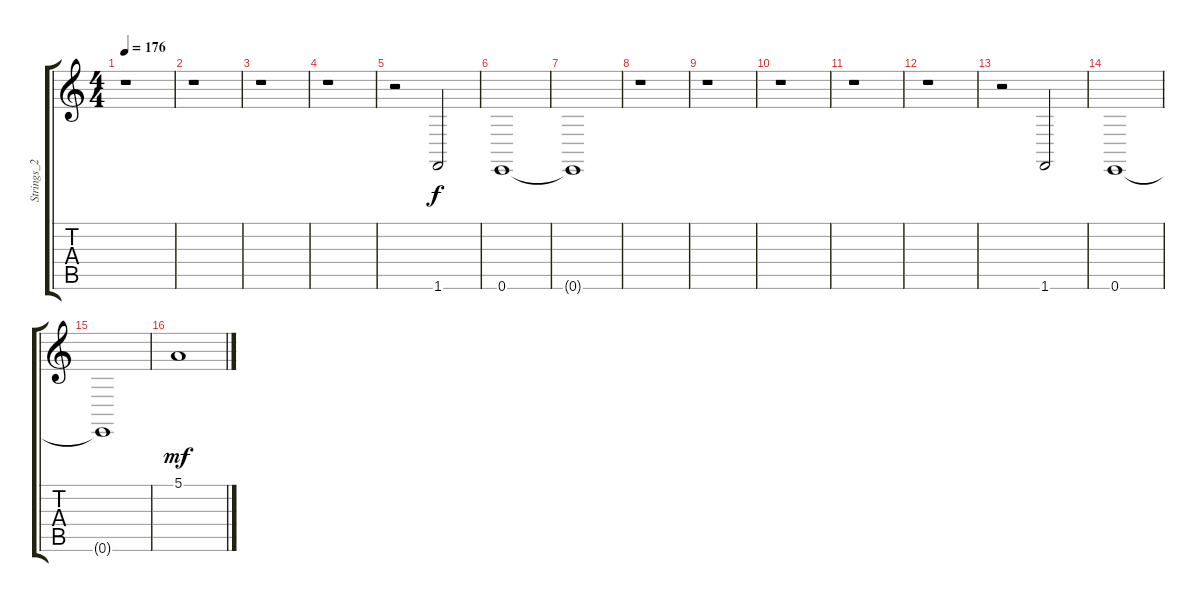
\track ("Strings_2 " "Strings_2 ") {instrument frenchhorn}
\staff {score tabs}
\tuning (E4 B3 G3 D3 A2 E2) {hide}
\ts (4 4)
\tempo 176
\clef g2
\ks c
r.1{dy mf} |
r.1 |
r.1 |
r.1 |
r.2 1.6.2{dy f balance 14} |
0.6.1 |
0.6{t}.1 |
r.1 |
r.1 |
r.1 |
r.1 |
r.1 |
r.2 1.6.2{balance 2} |
0.6.1 |
0.6{t}.1 |
5.1.1{dy mf balance 6}
